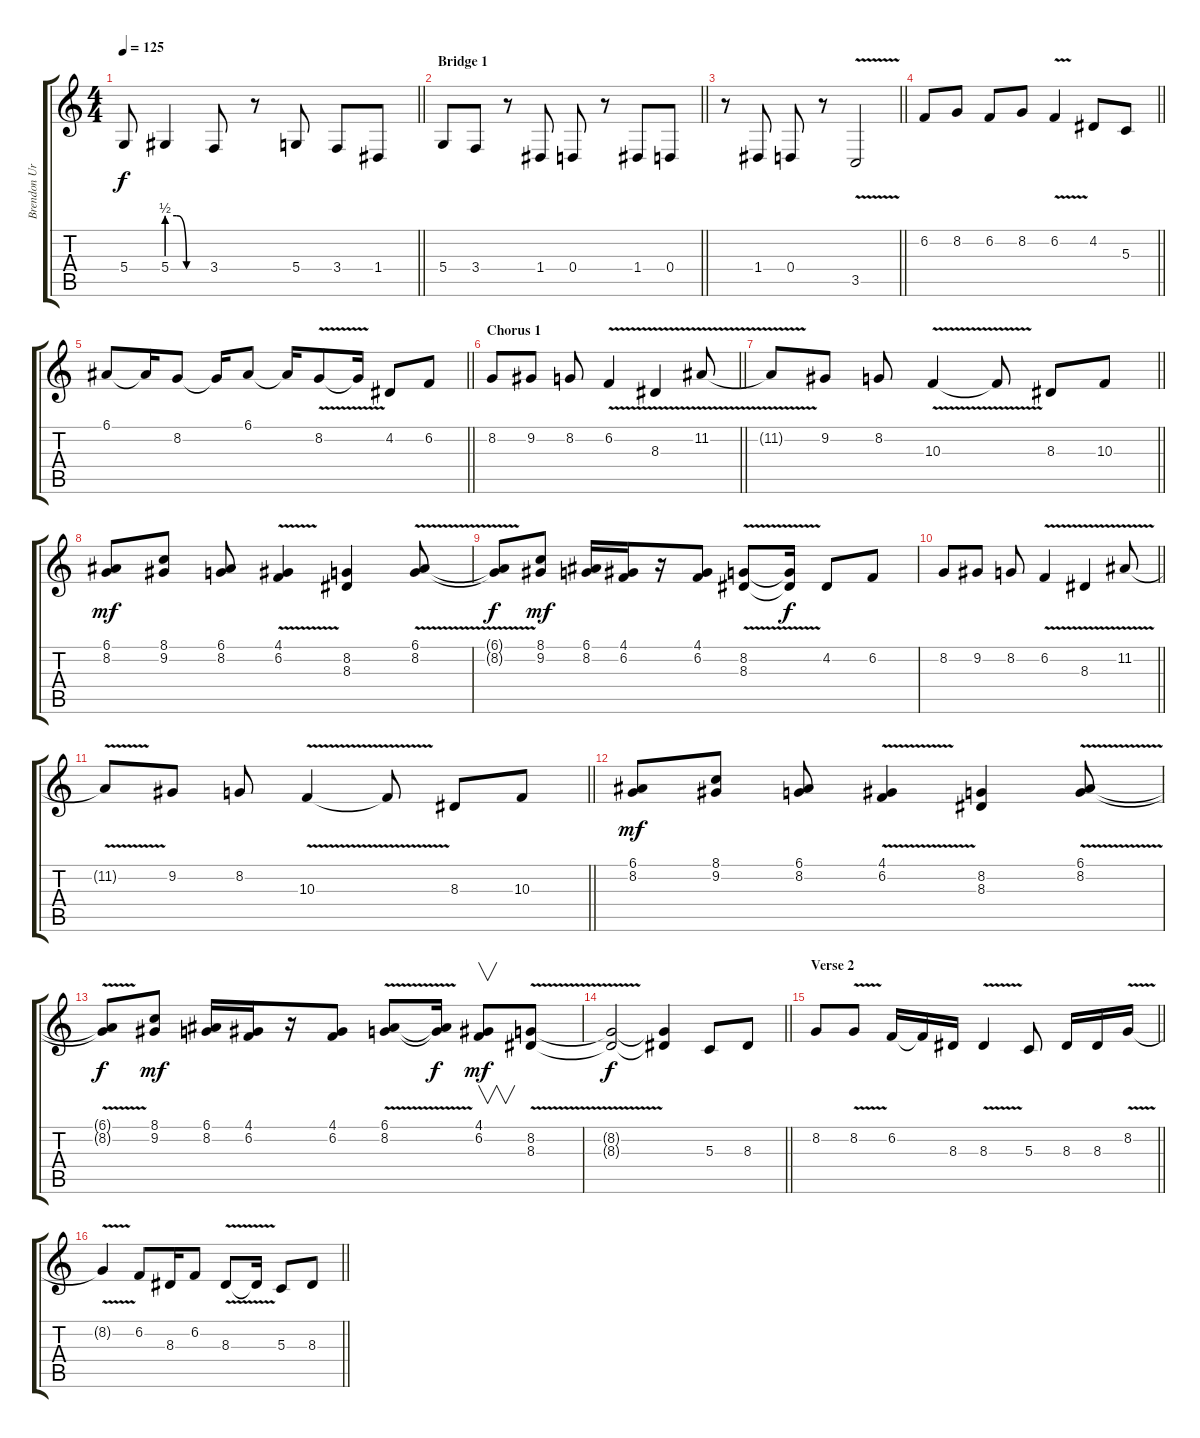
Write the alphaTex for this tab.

\track ("Brendon Urie (Lead Vocals and Harmonies)" "Brendon Ur") {instrument clarinet}
\staff {score tabs}
\tuning (E4 B3 G3 D3 A2 E2) {hide}
\ts (4 4)
\tempo 125
\clef g2
\barLineRight lightlight
\ks c
5.4.8{dy f} 5.4{be (custom 0 2 15 2 30 0 60 0)}.4 3.4.8 r.8 5.4.8 3.4.8 1.4.8 |
\section ("" "Bridge 1")
\barLineRight lightlight
5.4.8 3.4.8 r.8 1.4.8 0.4.8 r.8 1.4.8 0.4.8 |
\barLineRight lightlight
r.8 1.4.8 0.4.8 r.8 3.5{v}.2 |
\barLineRight lightlight
6.2.8{volume 15} 8.2.8 6.2.8 8.2.8 6.2{v}.4 4.2.8 5.3.8 |
\barLineRight lightlight
6.1.8 6.1{t}.16 8.2.8 8.2{t}.16 6.1.8 6.1{t}.16 8.2{v}.8 8.2{t}.16 4.2.8 6.2.8 |
\section ("" "Chorus 1")
\barLineRight lightlight
8.2.8 9.2.8 8.2.8 6.2{v}.4 8.3{v}.4 11.2{v}.8 |
\barLineRight lightlight
11.2{t}.8 9.2.8 8.2.8 10.3{v}.4 10.3{t}.8 8.3.8 10.3.8 |
(6.1 8.2).8{dy mf} (8.1 9.2).8 (6.1 8.2).8 (4.1{v} 6.2{v}).4 (8.2 8.3).4 (6.1{v} 8.2{v}).8 |
(6.1{t} 8.2{t}).8{dy f} (8.1 9.2).8{dy mf} (6.1 8.2).16 (4.1 6.2).16 r.16 (4.1 6.2).8 (8.2{v} 8.3{v}).8 (8.2{t} 8.3{t}).16{dy f} 4.2.8 6.2.8 |
\barLineRight lightlight
8.2.8 9.2.8 8.2.8 6.2{v}.4 8.3{v}.4 11.2{v}.8 |
\barLineRight lightlight
11.2{t}.8 9.2.8 8.2.8 10.3{v}.4 10.3{t}.8 8.3.8 10.3.8 |
(6.1 8.2).8{dy mf} (8.1 9.2).8 (6.1 8.2).8 (4.1{v} 6.2{v}).4 (8.2 8.3).4 (6.1{v} 8.2{v}).8 |
(6.1{t} 8.2{t}).8{dy f} (8.1 9.2).8{dy mf} (6.1 8.2).16 (4.1 6.2).16 r.16 (4.1 6.2).8 (6.1{v} 8.2{v}).8 (6.1{t} 8.2{t}).16{dy f} (4.1 6.2).8{v dy mf} (8.2{v} 8.3{v}).8 |
\barLineRight lightlight
(8.2{t} 8.3{t}).2{dy f} (8.2{t} 8.3{t}).4 5.3.8 8.3.8 |
\section ("" "Verse 2")
\barLineRight lightlight
8.2.8 8.2{v}.8 6.2.16 6.2{t}.16 8.3.16 8.3{v}.4 5.3.8 8.3.16 8.3.16 8.2{v}.16 |
\barLineRight lightlight
8.2{t}.4 6.2.8 8.3.16 6.2.8 8.3{v}.8 8.3{t}.16 5.3.8 8.3.8
